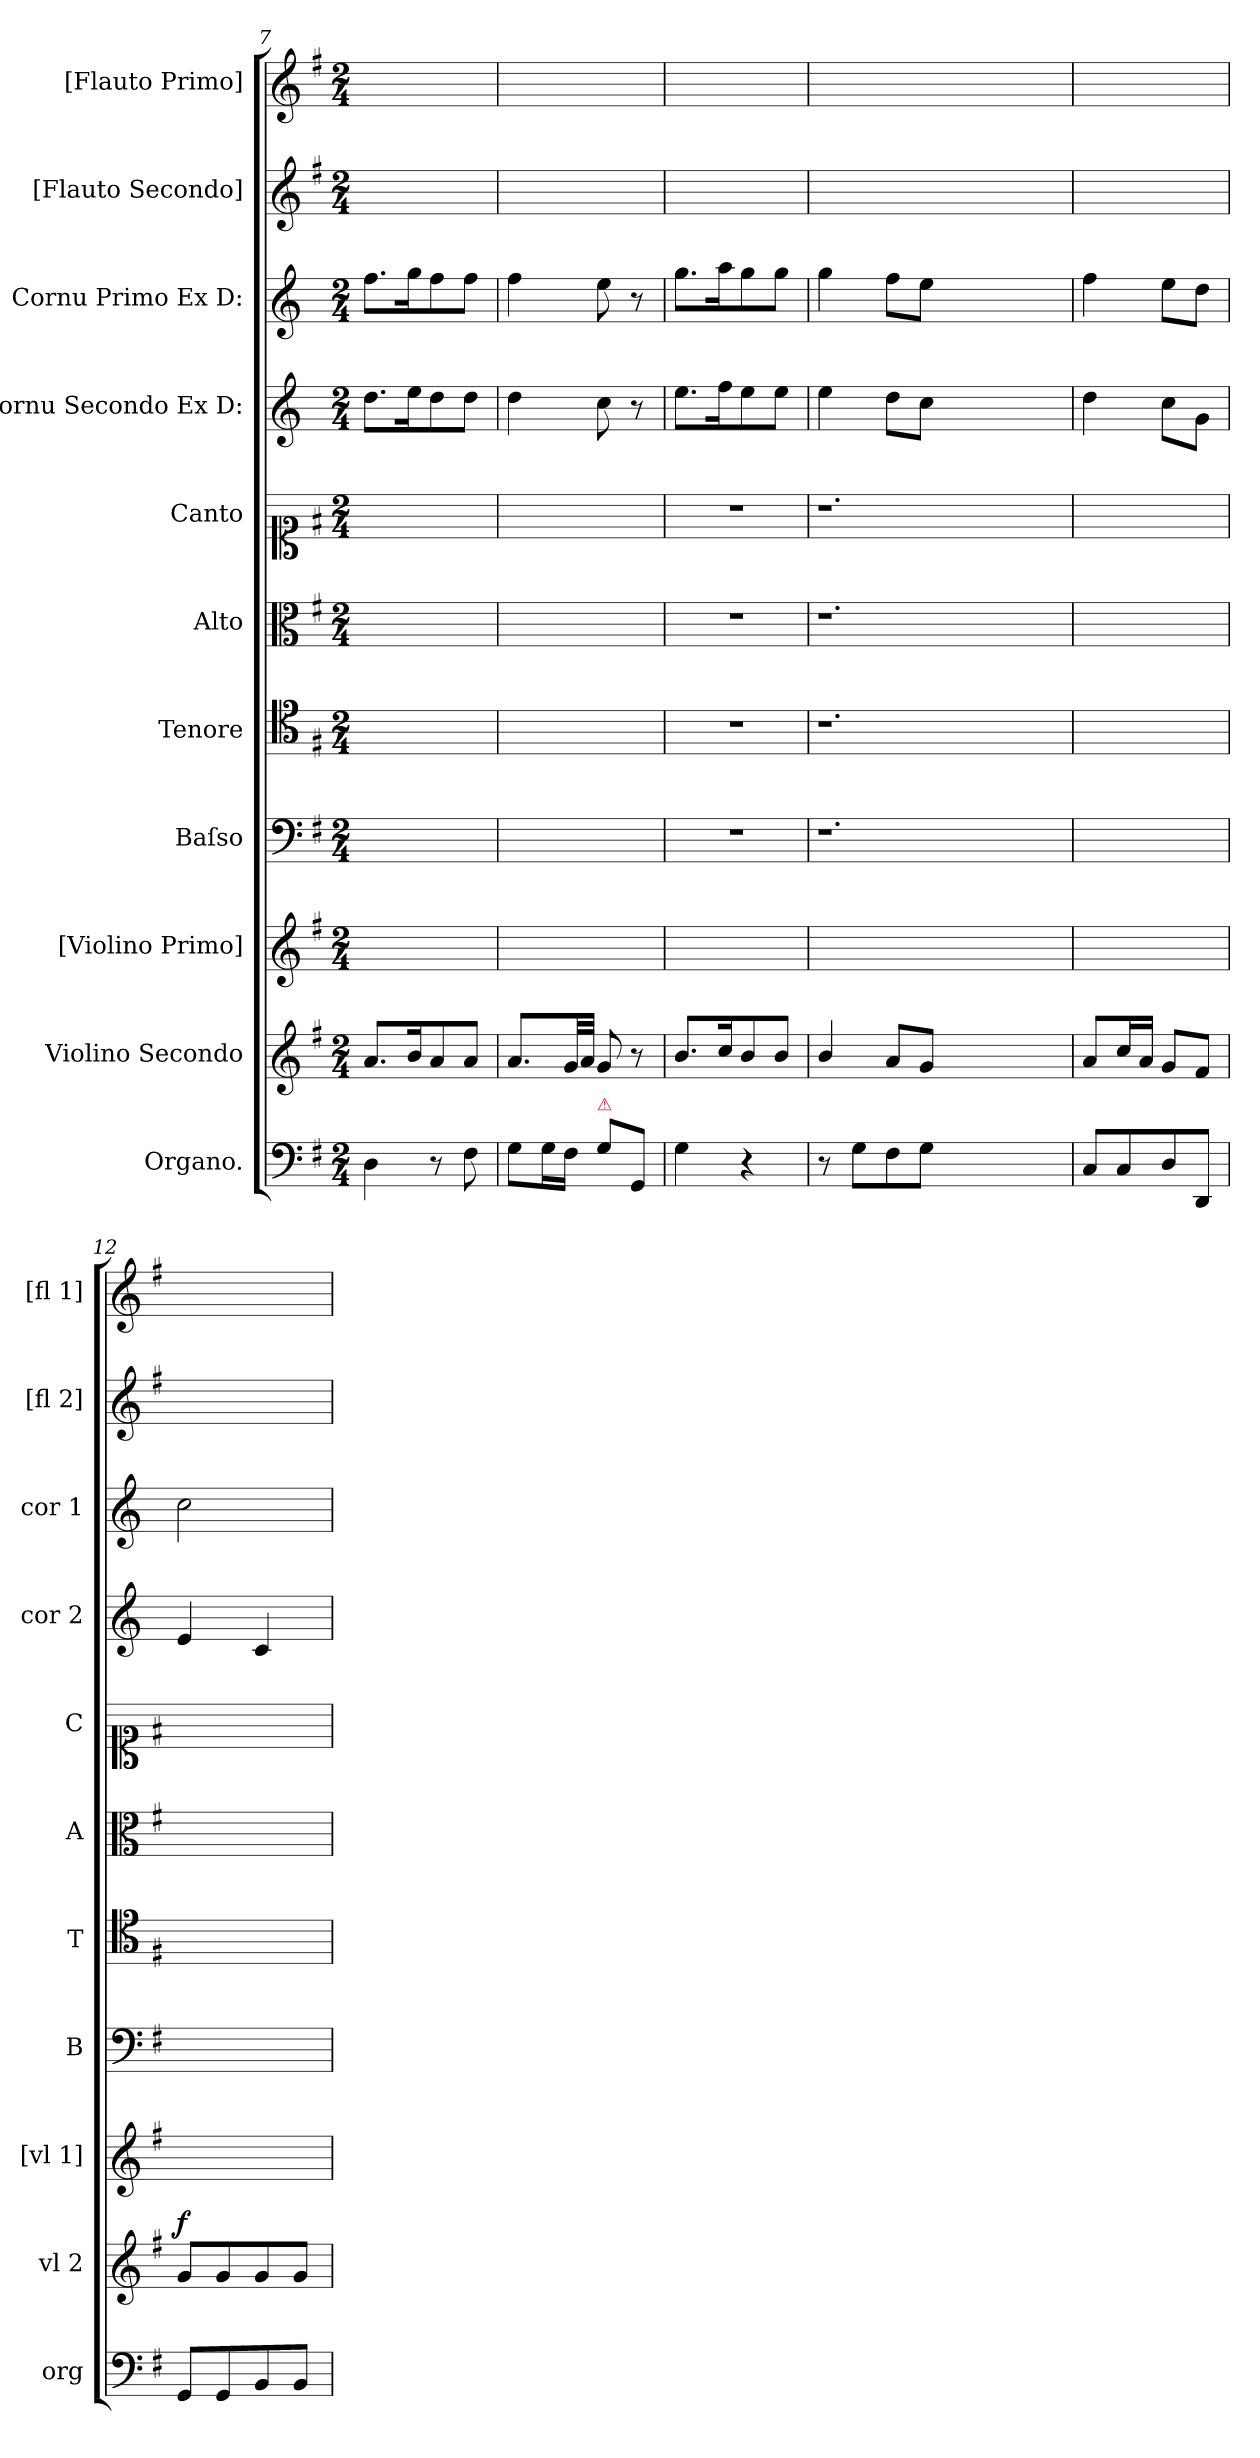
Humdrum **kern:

**kern	**dynam	**kern	**dynam	**kern	**kern	**kern	**kern	**kern	**kern	**kern	**kern	**kern
*part11	*part11	*part10	*part10	*part9	*part8	*part7	*part6	*part5	*part4	*part3	*part2	*part1
*staff11	*staff11	*staff10	*staff10	*staff9	*staff8	*staff7	*staff6	*staff5	*staff4	*staff3	*staff2	*staff1
*I"Organo.	*	*I"Violino Secondo	*	*I"[Violino Primo]	*I"Baſso	*I"Tenore	*I"Alto	*I"Canto	*I"Cornu Secondo Ex D:	*I"Cornu Primo Ex D:	*I"[Flauto Secondo]	*I"[Flauto Primo]
*I'org	*	*I'vl 2	*	*I'[vl 1]	*I'B	*I'T	*I'A	*I'C	*I'cor 2	*I'cor 1	*I'[fl 2]	*I'[fl 1]
*clefF4	*	*clefG2	*	*clefG2	*clefF4	*clefC4	*clefC3	*clefC1	*clefG2	*clefG2	*clefG2	*clefG2
*	*	*	*	*	*	*	*	*	*ITrd3c5	*ITrd3c5	*	*
*k[f#]	*	*k[f#]	*	*k[f#]	*k[f#]	*k[f#]	*k[f#]	*k[f#]	*k[f#]	*k[f#]	*k[f#]	*k[f#]
*M2/4	*	*M2/4	*	*M2/4	*M2/4	*M2/4	*M2/4	*M2/4	*M2/4	*M2/4	*M2/4	*M2/4
=7	=7	=7	=7	=7	=7	=7	=7	=7	=7	=7	=7	=7
4D\	.	8.a/L	.	2ryy	2ryy	2ryy	2ryy	2ryy	8.a\L	8.cc\L	2ryy	2ryy
.	.	16b/K	.	.	.	.	.	.	16b\K	16dd\K	.	.
8r	.	8a/	.	.	.	.	.	.	8a\	8cc\	.	.
8F#\	.	8a/J	.	.	.	.	.	.	8a\J	8cc\J	.	.
=8	=8	=8	=8	=8	=8	=8	=8	=8	=8	=8	=8	=8
8G\L	.	8.a/L	.	2ryy	2ryy	2ryy	2ryy	2ryy	4a\	4cc\	2ryy	2ryy
16G\L	.	.	.	.	.	.	.	.	.	.	.	.
16F#\JJ	.	32g/LL	.	.	.	.	.	.	.	.	.	.
.	.	32a/JJJ	.	.	.	.	.	.	.	.	.	.
!LO:TX:a:color=crimson:t=⚠	!	!	!	!	!	!	!	!	!	!	!	!
8G\L	.	8g/	.	.	.	.	.	.	8g\	8b\	.	.
8GG/J	.	8r	.	.	.	.	.	.	8r	8r	.	.
=9	=9	=9	=9	=9	=9	=9	=9	=9	=9	=9	=9	=9
4G\	.	8.b/L	.	2ryy	2r	2r	2r	2r	8.b\L	8.dd\L	2ryy	2ryy
.	.	16cc/K	.	.	.	.	.	.	16cc\K	16ee\K	.	.
4r	.	8b/	.	.	.	.	.	.	8b\	8dd\	.	.
.	.	8b/J	.	.	.	.	.	.	8b\J	8dd\J	.	.
=10	=10	=10	=10	=10	=10	=10	=10	=10	=10	=10	=10	=10
8r	.	4b/	.	2ryy	1.r	1.r	1.r	1.r	4b\	4dd\	2ryy	2ryy
8G\L	.	.	.	.	.	.	.	.	.	.	.	.
8F#\	.	8a/L	.	.	.	.	.	.	8a\L	8cc\L	.	.
8G\J	.	8g/J	.	.	.	.	.	.	8g\J	8b\J	.	.
1ryy	.	1ryy	.	1ryy	.	.	.	.	1ryy	1ryy	1ryy	1ryy
=11	=11	=11	=11	=11	=11	=11	=11	=11	=11	=11	=11	=11
8C/L	.	8a/L	.	2ryy	2ryy	2ryy	2ryy	2ryy	4a\	4cc\	2ryy	2ryy
8C/	.	16cc/L	.	.	.	.	.	.	.	.	.	.
.	.	16a/JJ	.	.	.	.	.	.	.	.	.	.
8D/	.	8g/L	.	.	.	.	.	.	8g\L	8b\L	.	.
8DD/J	.	8f#/J	.	.	.	.	.	.	8d\J	8a\J	.	.
=12	=12	=12	=12	=12	=12	=12	=12	=12	=12	=12	=12	=12
!	!LO:DY:a	!	!LO:DY:a	!	!	!	!	!	!	!	!	!
8GG/L	for	8g/L	f	2ryy	2ryy	2ryy	2ryy	2ryy	4B/	2g\	2ryy	2ryy
8GG/	.	8g/	.	.	.	.	.	.	.	.	.	.
8BB/	.	8g/	.	.	.	.	.	.	4G/	.	.	.
8BB/J	.	8g/J	.	.	.	.	.	.	.	.	.	.
=	=	=	=	=	=	=	=	=	=	=	=	=
*-	*-	*-	*-	*-	*-	*-	*-	*-	*-	*-	*-	*-
